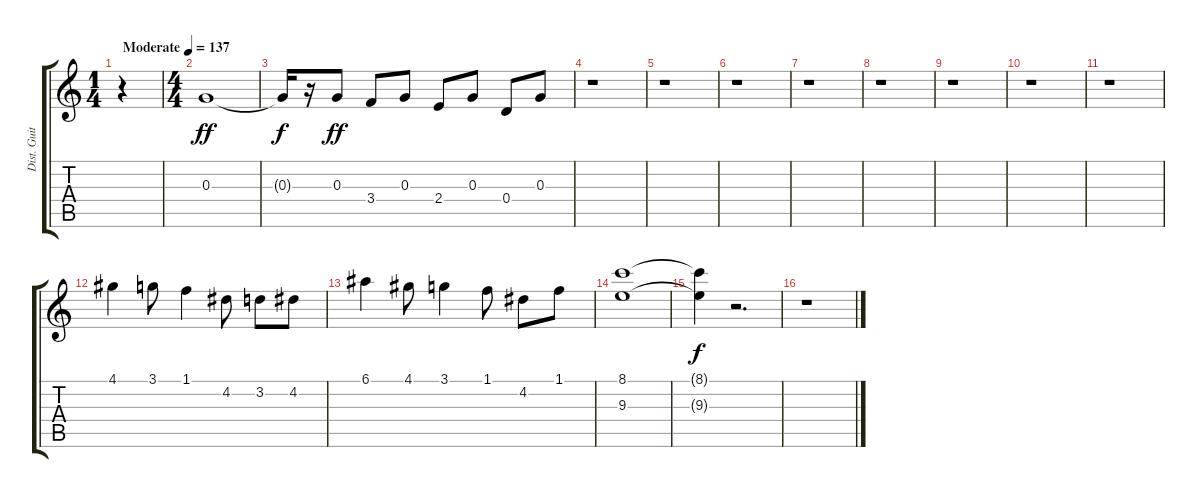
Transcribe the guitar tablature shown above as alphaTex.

\track ("Dist. Guitarr" "Dist. Guit") {instrument distortionguitar}
\staff {score tabs}
\tuning (E4 B3 G3 D3 A2 E2) {hide}
\ts (1 4)
\tempo (137 "Moderate")
\clef g2
\ks c
r.4{dy ff instrument distortionguitar} |
\ts (4 4)
0.3.1 |
0.3{t}.16{dy f} r.16 0.3.8{dy ff} 3.4.8 0.3.8 2.4.8 0.3.8 0.4.8 0.3.8 |
r.1 |
r.1 |
r.1 |
r.1 |
r.1 |
r.1 |
r.1 |
r.1 |
4.1.4 3.1.8 1.1.4 4.2.8 3.2.8 4.2.8 |
6.1.4 4.1.8 3.1.4 1.1.8 4.2.8 1.1.8 |
(8.1 9.3).1 |
(8.1{t} 9.3{t}).4{dy f} r.2{d} |
r.1
